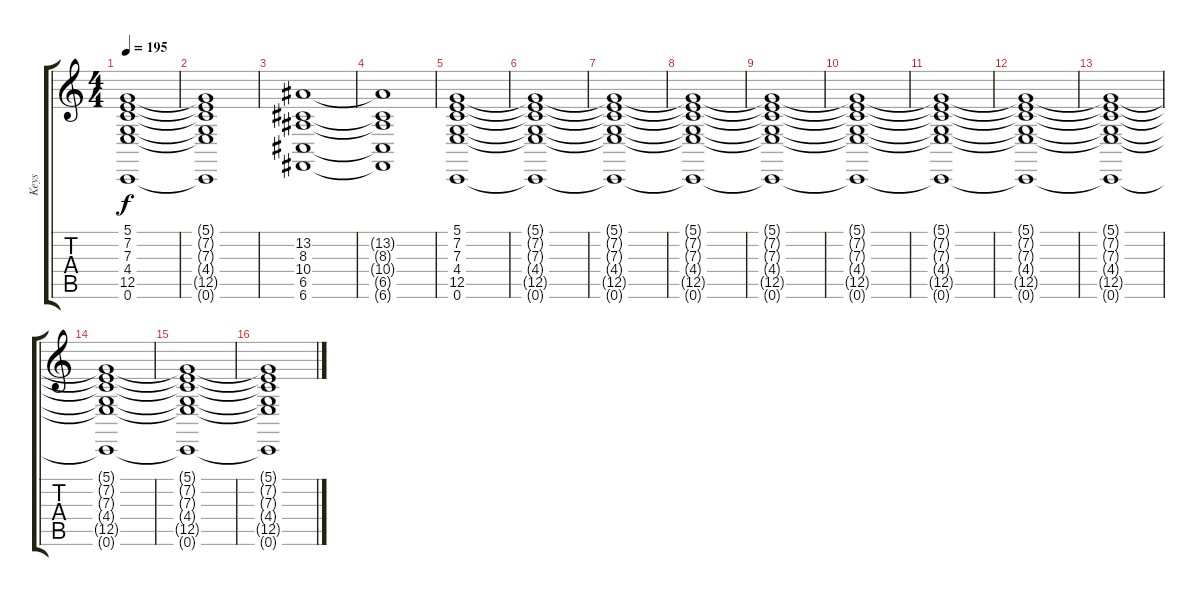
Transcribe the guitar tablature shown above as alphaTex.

\track ("Keys" "Keys") {instrument choiraahs}
\staff {score tabs}
\tuning (D4 A3 F3 C3 G2 C2) {hide}
\ts (4 4)
\tempo 195
\clef g2
\ks c
(5.1 7.2 7.3 4.4 12.5 0.6).1{dy f} |
(5.1{t} 7.2{t} 7.3{t} 4.4{t} 12.5{t} 0.6{t}).1 |
(13.2 8.3 10.4 6.5 6.6).1 |
(13.2{t} 8.3{t} 10.4{t} 6.5{t} 6.6{t}).1 |
(5.1 7.2 7.3 4.4 12.5 0.6).1 |
(5.1{t} 7.2{t} 7.3{t} 4.4{t} 12.5{t} 0.6{t}).1 |
(5.1{t} 7.2{t} 7.3{t} 4.4{t} 12.5{t} 0.6{t}).1 |
(5.1{t} 7.2{t} 7.3{t} 4.4{t} 12.5{t} 0.6{t}).1 |
(5.1{t} 7.2{t} 7.3{t} 4.4{t} 12.5{t} 0.6{t}).1 |
(5.1{t} 7.2{t} 7.3{t} 4.4{t} 12.5{t} 0.6{t}).1 |
(5.1{t} 7.2{t} 7.3{t} 4.4{t} 12.5{t} 0.6{t}).1 |
(5.1{t} 7.2{t} 7.3{t} 4.4{t} 12.5{t} 0.6{t}).1{volume 0} |
(5.1{t} 7.2{t} 7.3{t} 4.4{t} 12.5{t} 0.6{t}).1 |
(5.1{t} 7.2{t} 7.3{t} 4.4{t} 12.5{t} 0.6{t}).1 |
(5.1{t} 7.2{t} 7.3{t} 4.4{t} 12.5{t} 0.6{t}).1 |
(5.1{t} 7.2{t} 7.3{t} 4.4{t} 12.5{t} 0.6{t}).1
